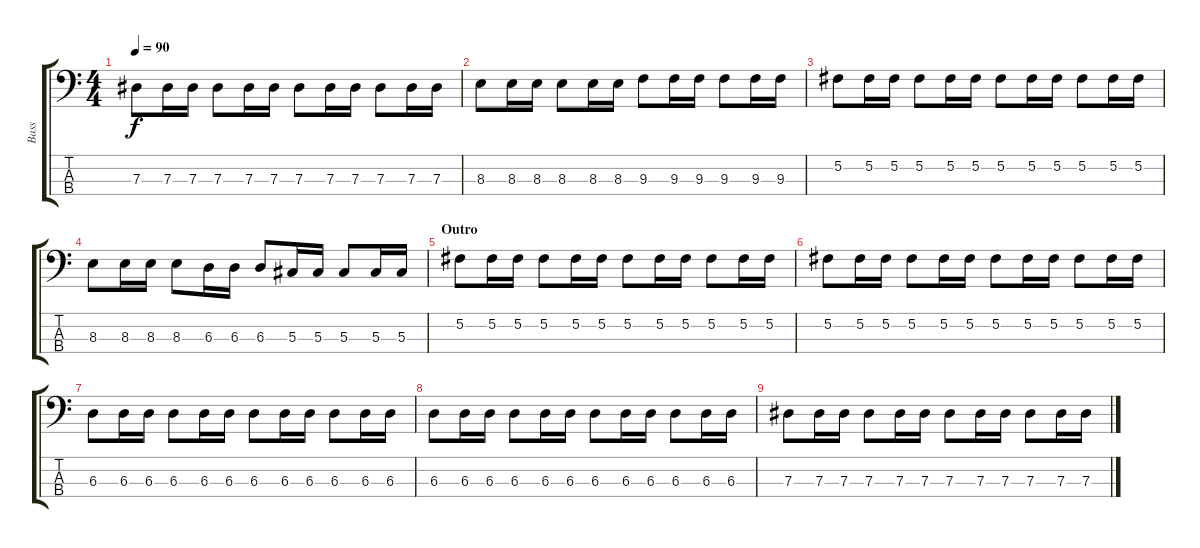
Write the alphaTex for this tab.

\track ("Bass" "Bass") {instrument electricbassfinger}
\staff {score tabs}
\tuning (Gb2 Db2 Ab1 Eb1) {hide}
\ts (4 4)
\tempo 90
\clef f4
\ks c
7.3.8{dy f} 7.3.16 7.3.16 7.3.8 7.3.16 7.3.16 7.3.8 7.3.16 7.3.16 7.3.8 7.3.16 7.3.16 |
8.3.8 8.3.16 8.3.16 8.3.8 8.3.16 8.3.16 9.3.8 9.3.16 9.3.16 9.3.8 9.3.16 9.3.16 |
5.2.8 5.2.16 5.2.16 5.2.8 5.2.16 5.2.16 5.2.8 5.2.16 5.2.16 5.2.8 5.2.16 5.2.16 |
8.3.8 8.3.16 8.3.16 8.3.8 6.3.16 6.3.16 6.3.8 5.3.16 5.3.16 5.3.8 5.3.16 5.3.16 |
\section ("" "Outro")
5.2.8{volume 0} 5.2.16 5.2.16 5.2.8 5.2.16 5.2.16 5.2.8 5.2.16 5.2.16 5.2.8 5.2.16 5.2.16 |
5.2.8 5.2.16 5.2.16 5.2.8 5.2.16 5.2.16 5.2.8 5.2.16 5.2.16 5.2.8 5.2.16 5.2.16 |
6.3.8 6.3.16 6.3.16 6.3.8 6.3.16 6.3.16 6.3.8 6.3.16 6.3.16 6.3.8 6.3.16 6.3.16 |
6.3.8 6.3.16 6.3.16 6.3.8 6.3.16 6.3.16 6.3.8 6.3.16 6.3.16 6.3.8 6.3.16 6.3.16 |
7.3.8 7.3.16 7.3.16 7.3.8 7.3.16 7.3.16 7.3.8 7.3.16 7.3.16 7.3.8 7.3.16 7.3.16
